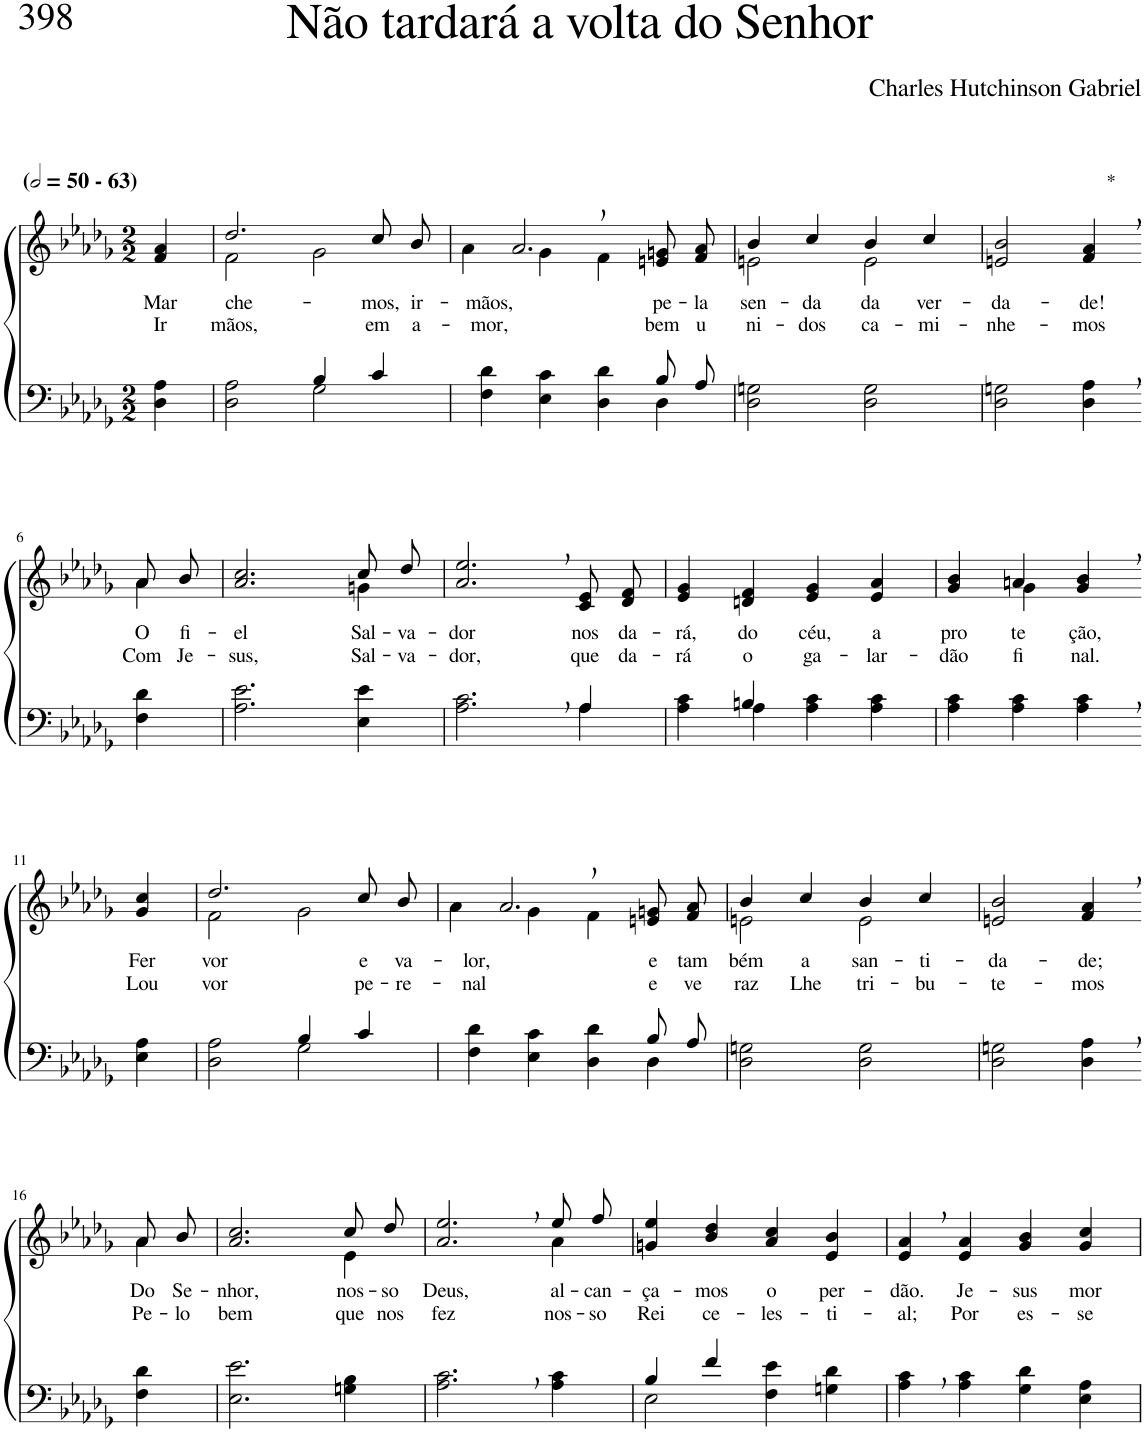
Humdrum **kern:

**kern	**kern	**text	**text
*part2	*part1	*part1	*part1
*staff2	*staff1	*staff1	*staff1
*I"Parte III e IV	*I"Parte I e II	*	*
*clefF4	*clefG2	*	*
*Trd2c3	*Trd2c3	*	*
*k[b-e-a-d-g-]	*k[b-e-a-d-g-]	*	*
*M2/2	*M2/2	*	*
*MM100	*MM100	*	*
=1	=1	=1	=1
!	!LO:TX:a:B:t=(	!	!
!	!LO:TX:a:B:t=- 63)	!	!
!	!	!LO:LY:b	!LO:LY:b
4D-\ 4A-\	4f/ 4a-/	Mar-	Ir-
=2	=2	=2	=2
*^	*^	*	*
!	!	!	!	!LO:LY:b	!LO:LY:b
2ryy	2D-\ 2A-\	2.dd-/	2f\	-che-	-mãos,
4B-/	2G-\	.	2g-\	.	.
!	!	!	!	!LO:LY:b	!LO:LY:b
4c/	.	8cc/L	.	-mos,	em
!	!	!	!	!LO:LY:b	!LO:LY:b
.	.	8b-/J	.	ir-	a-
=3	=3	=3	=3	=3	=3
!	!	!	!	!LO:LY:b	!LO:LY:b
2.ryy	4F\ 4d-\	2.a-,/	4a-\	-mãos,	-mor,
.	4E-\ 4c\	.	4g-\	.	.
.	4D-\ 4d-\	.	4f\	.	.
!	!	!	!	!LO:LY:b	!LO:LY:b
8B-/L	4D-\	8en/ 8gn/L	4ryy	pe-	bem
!	!	!	!	!LO:LY:b	!LO:LY:b
8A-/J	.	8f/ 8a-/J	.	-la	u-
*v	*v	*	*	*	*
=4	=4	=4	=4	=4
!	!	!	!LO:LY:b	!LO:LY:b
2D-\ 2Gn\	4b-/	2en\	sen-	-ni-
!	!	!	!LO:LY:b	!LO:LY:b
.	4cc/	.	-da	-dos
!	!	!	!LO:LY:b	!LO:LY:b
2D-\ 2G\	4b-/	2e\	da	ca-
!	!	!	!LO:LY:b	!LO:LY:b
.	4cc/	.	ver-	-mi-
*	*v	*v	*	*
=5	=5	=5	=5
!	!	!LO:LY:b	!LO:LY:b
2D-\ 2Gn\	2en/ 2b-/	-da-	-nhe-
!	!LO:TX:a:t=*	!	!
!	!	!LO:LY:b	!LO:LY:b
4D-\, 4A-\,	4f/, 4a-/,	-de!	-mos
!!LO:LB:g=z
=6-	=6-	=6-	=6-
*	*^	*	*
!	!	!	!LO:LY:b	!LO:LY:b
4F\ 4d-\	8a-/L	4a-\	O	Com
!	!	!	!LO:LY:b	!LO:LY:b
.	8b-/J	.	fi-	Je-
=7	=7	=7	=7	=7
!	!	!	!LO:LY:b	!LO:LY:b
2.A-\ 2.e-\	2.a-/ 2.cc/	2.ryy	-el	-sus,
!	!	!	!LO:LY:b	!LO:LY:b
4E-\ 4e-\	8cc/L	4gn\	Sal-	Sal-
!	!	!	!LO:LY:b	!LO:LY:b
.	8dd-/J	.	-va-	-va-
*	*v	*v	*	*
=8	=8	=8	=8
*^	*	*	*
!	!	!	!LO:LY:b	!LO:LY:b
2.A-\, 2.c\,	2.ryy	2.a-/, 2.ee-/,	-dor	-dor,
!	!	!	!LO:LY:b	!LO:LY:b
4A-\	4A-/	8c/ 8e-/L	nos	que
!	!	!	!LO:LY:b	!LO:LY:b
.	.	8d-/ 8f/J	da-	da-
=9	=9	=9	=9	=9
!	!	!	!LO:LY:b	!LO:LY:b
4ryy	4A-\ 4c\	4e-/ 4g-/	-rá,	-rá
!	!	!	!LO:LY:b	!LO:LY:b
4Bn/	4A-\	4dn/ 4f/	do	o
!	!	!	!LO:LY:b	!LO:LY:b
2ryy	4A-\ 4c\	4e-/ 4g-/	céu,	ga-
!	!	!	!LO:LY:b	!LO:LY:b
.	4A-\ 4c\	4e-/ 4a-/	a	-lar-
=10	=10	=10	=10	=10
!	!	!	!LO:LY:b	!LO:LY:b
*v	*v	*^	*	*
4A-\ 4c\	4g-/ 4b-/	4ryy	pro-	-dão
!	!	!	!LO:LY:b	!LO:LY:b
4A-\ 4c\	4an/	4g-\	-te-	fi-
!	!	!	!LO:LY:b	!LO:LY:b
4A-\, 4c\,	4g-/, 4b-/,	4ryy	-ção,	-nal.
!!LO:LB:g=z
=11-	=11-	=11-	=11-	=11-
!	!	!	!LO:LY:b	!LO:LY:b
*	*v	*v	*	*
4E-\ 4A-\	4g-/ 4cc/	Fer-	Lou-
=12	=12	=12	=12
*^	*^	*	*
!	!	!	!	!LO:LY:b	!LO:LY:b
2ryy	2D-\ 2A-\	2.dd-/	2f\	-vor	-vor
4B-/	2G-\	.	2g-\	.	.
!	!	!	!	!LO:LY:b	!LO:LY:b
4c/	.	8cc/L	.	e	pe-
!	!	!	!	!LO:LY:b	!LO:LY:b
.	.	8b-/J	.	va-	-re-
=13	=13	=13	=13	=13	=13
!	!	!	!	!LO:LY:b	!LO:LY:b
2.ryy	4F\ 4d-\	2.a-,/	4a-\	-lor,	-nal
.	4E-\ 4c\	.	4g-\	.	.
.	4D-\ 4d-\	.	4f\	.	.
!	!	!	!	!LO:LY:b	!LO:LY:b
8B-/L	4D-\	8en/ 8gn/L	4ryy	e	e
!	!	!	!	!LO:LY:b	!LO:LY:b
8A-/J	.	8f/ 8a-/J	.	tam-	ve-
*v	*v	*	*	*	*
=14	=14	=14	=14	=14
!	!	!	!LO:LY:b	!LO:LY:b
2D-\ 2Gn\	4b-/	2en\	-bém	-raz
!	!	!	!LO:LY:b	!LO:LY:b
.	4cc/	.	a	Lhe
!	!	!	!LO:LY:b	!LO:LY:b
2D-\ 2G\	4b-/	2e\	san-	tri-
!	!	!	!LO:LY:b	!LO:LY:b
.	4cc/	.	-ti-	-bu-
*	*v	*v	*	*
=15	=15	=15	=15
!	!	!LO:LY:b	!LO:LY:b
2D-\ 2Gn\	2en/ 2b-/	-da-	-te-
!	!	!LO:LY:b	!LO:LY:b
4D-\, 4A-\,	4f/, 4a-/,	-de;	-mos
!!LO:LB:g=z
=16-	=16-	=16-	=16-
*	*^	*	*
!	!	!	!LO:LY:b	!LO:LY:b
4F\ 4d-\	8a-/L	4a-\	-Do	Pe-
!	!	!	!LO:LY:b	!LO:LY:b
.	8b-/J	.	Se-	-lo
=17	=17	=17	=17	=17
!	!	!	!LO:LY:b	!LO:LY:b
2.E-\ 2.e-\	2.a-/ 2.cc/	2.ryy	-nhor,	bem
!	!	!	!LO:LY:b	!LO:LY:b
4Gn\ 4B-\	8cc/L	4e-\	nos-	que
!	!	!	!LO:LY:b	!LO:LY:b
.	8dd-/J	.	-so	nos
=18	=18	=18	=18	=18
!	!	!	!LO:LY:b	!LO:LY:b
2.A-\, 2.c\,	2.a-/, 2.ee-/,	2.ryy	Deus,	fez
!	!	!	!LO:LY:b	!LO:LY:b
4A-\ 4c\	8ee-/L	4a-\	al-	nos-
!	!	!	!LO:LY:b	!LO:LY:b
.	8ff/J	.	-can-	-so
*	*v	*v	*	*
=19	=19	=19	=19
*^	*	*	*
!	!	!	!LO:LY:b	!LO:LY:b
4B-/	2E-\	4gn/ 4ee-/	-ça-	Rei
!	!	!	!LO:LY:b	!LO:LY:b
4f/	.	4b-/ 4dd-/	-mos	ce-
!	!	!	!LO:LY:b	!LO:LY:b
2ryy	4F\ 4e-\	4a-/ 4cc/	o	-les-
!	!	!	!LO:LY:b	!LO:LY:b
.	4Gn\ 4d-\	4e-/ 4b-/	per-	-ti-
=20	=20	=20	=20	=20
!	!	!	!LO:LY:b	!LO:LY:b
*v	*v	*	*	*
4A-\, 4c\,	4e-/, 4a-/,	-dão.	-al;
!	!	!LO:LY:b	!LO:LY:b
4A-\ 4c\	4e-/ 4a-/	Je-	Por
!	!	!LO:LY:b	!LO:LY:b
4G-\ 4d-\	4g-/ 4b-/	-sus	es-
!	!	!LO:LY:b	!LO:LY:b
4E-\ 4A-\	4g-/ 4cc/	mor-	-se
=	=	=	=
*-	*-	*-	*-
